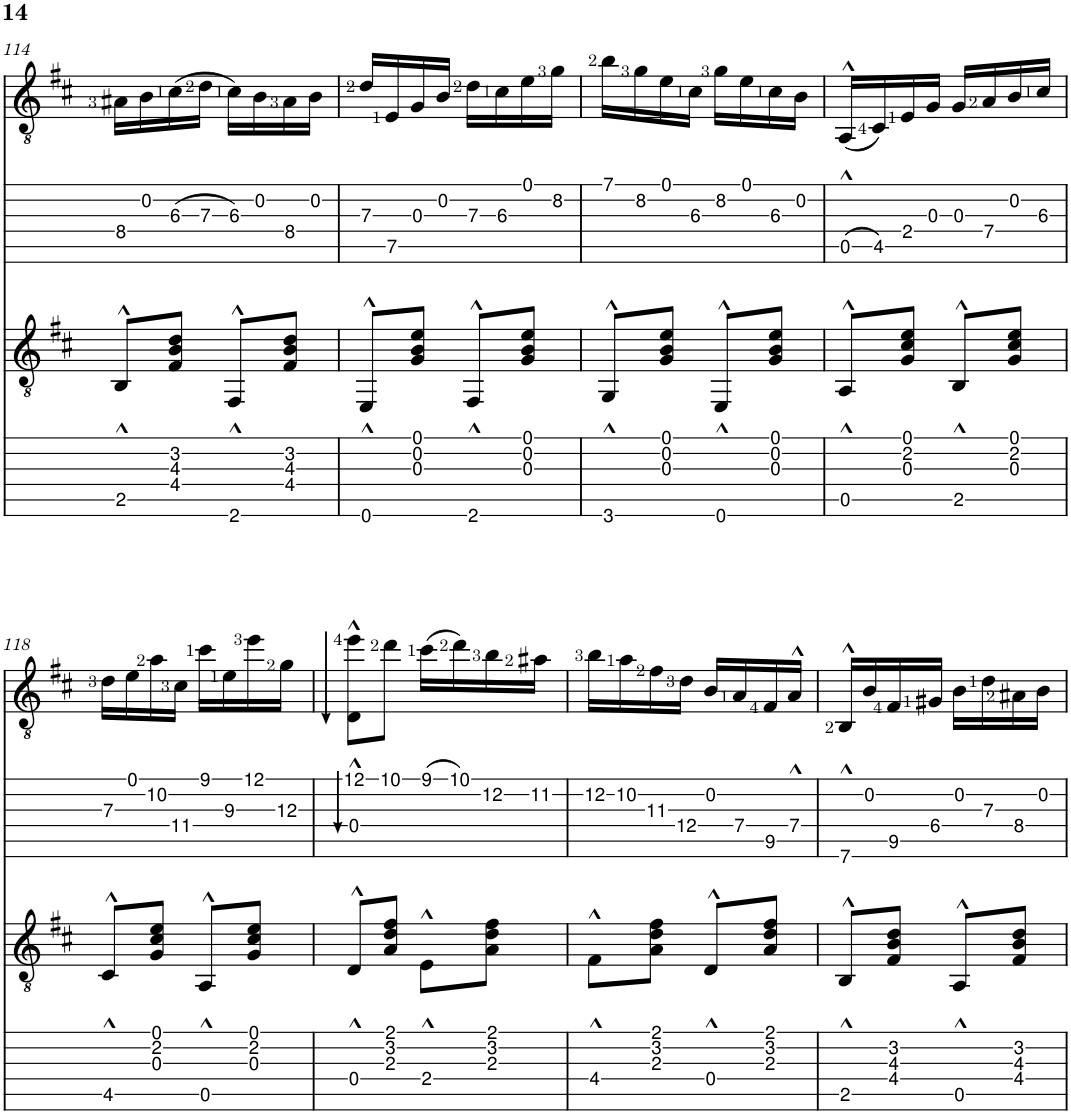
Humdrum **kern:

**kern	**kern	**kern	**kern
*part2	*part2	*part1	*part1
*staff4	*staff3	*staff2	*staff1
*I"Classical Guitar	*	*I"Classical Guitar	*
!!LO:PB:g=z
*	*clefGv2	*	*clefGv2
*k[f#c#]	*k[f#c#]	*k[f#c#]	*k[f#c#]
*	*	*b:	*b:
*M2/4	*M2/4	*M2/4	*M2/4
=114	=114	=114	=114
8BB^^L	8BB^^/L	16A#XLL	16A#X\LL
.	.	16BJ	16B\
8F#\ 8B\ 8d\J	8F#/ 8B/ 8d/J	16c#L	(16c#\
.	.	16dJJ	16d\JJ
8FF#^^L	8FF#^^/L	16c#LL	16c#\LL)
.	.	16BJ	16B\
8F#\ 8B\ 8d\J	8F#/ 8B/ 8d/J	16A#L	16A#\
.	.	16BJJ	16B\JJ
=115	=115	=115	=115
8EE^^L	8EE^^/L	16dLL	16d/LL
.	.	16EJ	16E/
8G\ 8B\ 8e\J	8G/ 8B/ 8e/J	16GL	16G/
.	.	16BJJ	16B/JJ
8FF#^^L	8FF#^^/L	16dLL	16d\LL
.	.	16c#J	16c#\
8G\ 8B\ 8e\J	8G/ 8B/ 8e/J	16eL	16e\
.	.	16gJJ	16g\JJ
=116	=116	=116	=116
8GG^^L	8GG^^/L	16bLL	16b\LL
.	.	16gJ	16g\
8G\ 8B\ 8e\J	8G/ 8B/ 8e/J	16eL	16e\
.	.	16c#JJ	16c#\JJ
8EE^^L	8EE^^/L	16gLL	16g\LL
.	.	16eJ	16e\
8G\ 8B\ 8e\J	8G/ 8B/ 8e/J	16c#L	16c#\
.	.	16BJJ	16B\JJ
=117	=117	=117	=117
8AA^^L	8AA^^/L	16AA^^LL	(16AA^^/LL
.	.	16C#J	16C#/)
8G\ 8c#\ 8e\J	8G/ 8c#/ 8e/J	16EL	16E/
.	.	16GJJ	16G/JJ
8BB^^L	8BB^^/L	16GLL	16G/LL
.	.	16AJ	16A/
8G\ 8c#\ 8e\J	8G/ 8c#/ 8e/J	16BL	16B/
.	.	16c#JJ	16c#/JJ
!!LO:LB:g=z
=118	=118	=118	=118
8C#^^L	8C#^^/L	16dLL	16d\LL
.	.	16eJ	16e\
8G\ 8c#\ 8e\J	8G/ 8c#/ 8e/J	16aL	16a\
.	.	16c#JJ	16c#\JJ
8AA^^L	8AA^^/L	16cc#LL	16cc#\LL
.	.	16eJ	16e\
8G\ 8c#\ 8e\J	8G/ 8c#/ 8e/J	16eeL	16ee\
.	.	16gJJ	16g\JJ
=119	=119	=119	=119
8D^^L	8D^^/L	8D^^\ 8ee^^\L	8D\^^ 8ee\^^L
8A\ 8d\ 8f#\J	8A/ 8d/ 8f#/J	8ddJ	8dd\J
8E^^L	8E^^\L	16cc#LL	(16cc#\LL
.	.	16ddJ	16dd\)
8A\ 8d\ 8f#\J	8A\ 8d\ 8f#\J	16bL	16b\
.	.	16a#XJJ	16a#X\JJ
=120	=120	=120	=120
8F#^^L	8F#^^\L	16bLL	16b\LL
.	.	16aJ	16a\
8A\ 8d\ 8f#\J	8A\ 8d\ 8f#\J	16f#L	16f#\
.	.	16dJJ	16d\JJ
8D^^L	8D^^/L	16BLL	16B/LL
.	.	16AJ	16A/
8A\ 8d\ 8f#\J	8A/ 8d/ 8f#/J	16F#L	16F#/
.	.	16A^^JJ	16A^^/JJ
=121	=121	=121	=121
8BB^^L	8BB^^/L	16BB^^LL	16BB^^/LL
.	.	16BJ	16B/
8F#\ 8B\ 8d\J	8F#/ 8B/ 8d/J	16F#L	16F#/
.	.	16G#XJJ	16G#X/JJ
8AA^^L	8AA^^/L	16BLL	16B\LL
.	.	16dJ	16d\
8F#\ 8B\ 8d\J	8F#/ 8B/ 8d/J	16A#XL	16A#X\
.	.	16BJJ	16B\JJ
=	=	=	=
*-	*-	*-	*-
